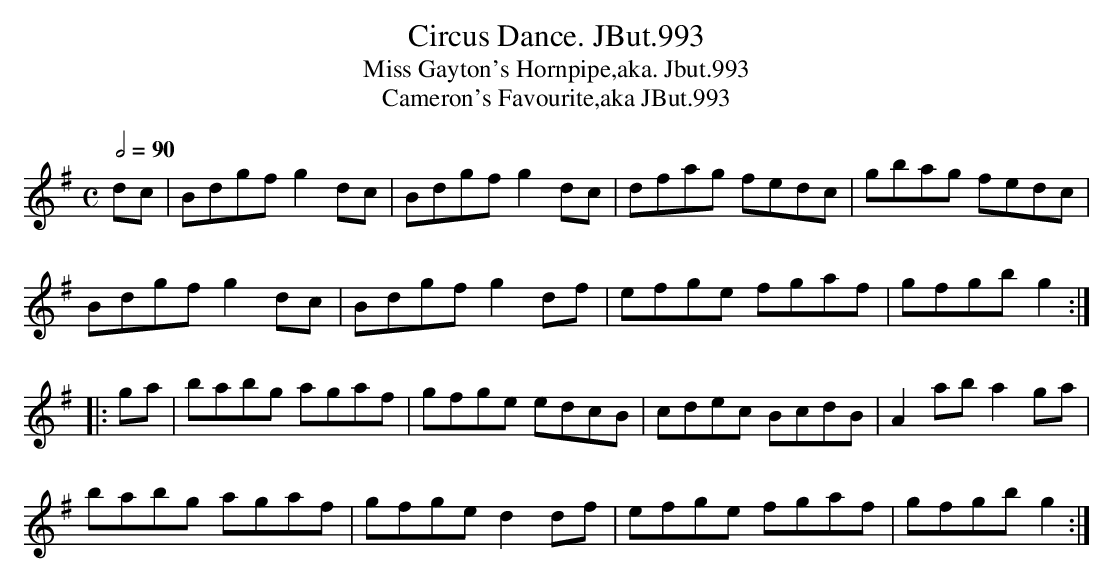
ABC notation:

X:1
T:Circus Dance. JBut.993
T:Miss Gayton's Hornpipe,aka. Jbut.993
T:Cameron's Favourite,aka JBut.993
M:C
L:1/8
Q:1/2=90
K:G
dc|Bdgf g2 dc|Bdgf g2 dc|dfag fedc|gbag fedc|
Bdgf g2 dc|Bdgf g2 df|efge fgaf|gfgb g2:|
|:ga|babg agaf|gfge edcB|cdec BcdB|A2 ab a2 ga|
babg agaf|gfge d2 df|efge fgaf|gfgb g2:|
